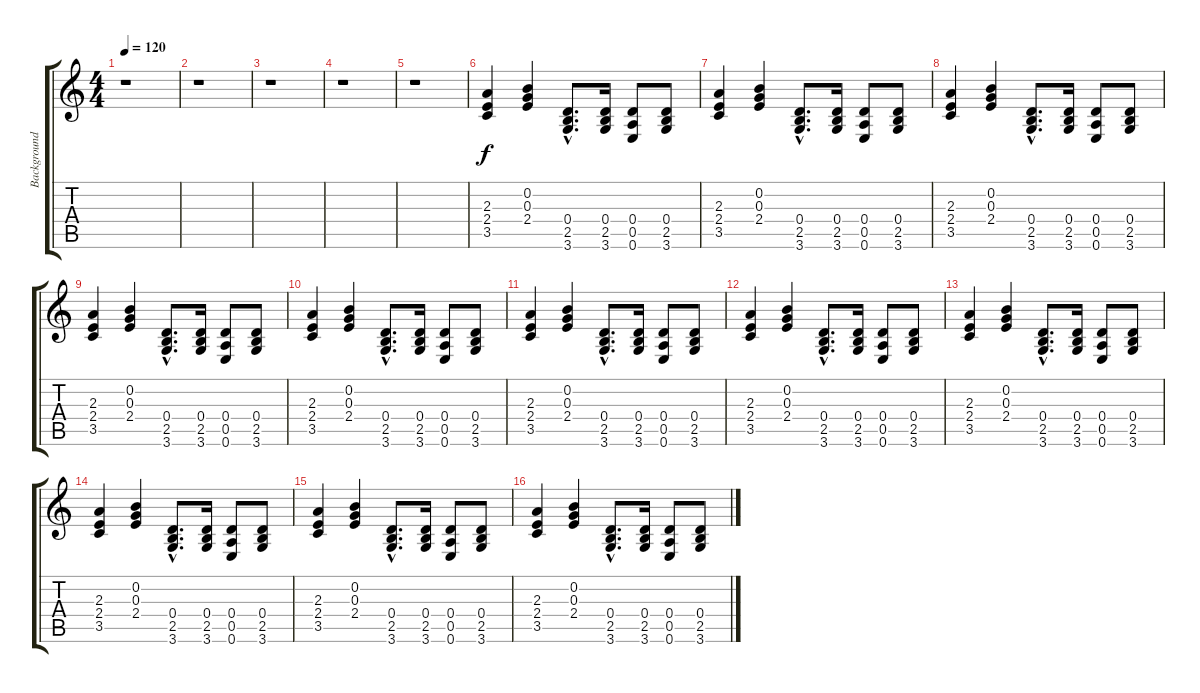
\track ("Background guitar 2" "Background") {instrument distortionguitar}
\staff {score tabs}
\tuning (E4 B3 G3 D3 A2 E2) {hide}
\ts (4 4)
\tempo 120
\clef g2
\ks c
r.1{dy f} |
r.1 |
r.1 |
r.1 |
r.1 |
(2.3 2.4 3.5).4 (0.2 0.3 2.4).4 (0.4{hac} 2.5{hac} 3.6{hac}).8{d} (0.4 2.5 3.6).16 (0.4 0.5 0.6).8 (0.4 2.5 3.6).8 |
(2.3 2.4 3.5).4 (0.2 0.3 2.4).4 (0.4{hac} 2.5{hac} 3.6{hac}).8{d} (0.4 2.5 3.6).16 (0.4 0.5 0.6).8 (0.4 2.5 3.6).8 |
(2.3 2.4 3.5).4 (0.2 0.3 2.4).4 (0.4{hac} 2.5{hac} 3.6{hac}).8{d} (0.4 2.5 3.6).16 (0.4 0.5 0.6).8 (0.4 2.5 3.6).8 |
(2.3 2.4 3.5).4 (0.2 0.3 2.4).4 (0.4{hac} 2.5{hac} 3.6{hac}).8{d} (0.4 2.5 3.6).16 (0.4 0.5 0.6).8 (0.4 2.5 3.6).8 |
(2.3 2.4 3.5).4 (0.2 0.3 2.4).4 (0.4{hac} 2.5{hac} 3.6{hac}).8{d} (0.4 2.5 3.6).16 (0.4 0.5 0.6).8 (0.4 2.5 3.6).8 |
(2.3 2.4 3.5).4 (0.2 0.3 2.4).4 (0.4{hac} 2.5{hac} 3.6{hac}).8{d} (0.4 2.5 3.6).16 (0.4 0.5 0.6).8 (0.4 2.5 3.6).8 |
(2.3 2.4 3.5).4 (0.2 0.3 2.4).4 (0.4{hac} 2.5{hac} 3.6{hac}).8{d} (0.4 2.5 3.6).16 (0.4 0.5 0.6).8 (0.4 2.5 3.6).8 |
(2.3 2.4 3.5).4 (0.2 0.3 2.4).4 (0.4{hac} 2.5{hac} 3.6{hac}).8{d} (0.4 2.5 3.6).16 (0.4 0.5 0.6).8 (0.4 2.5 3.6).8 |
(2.3 2.4 3.5).4 (0.2 0.3 2.4).4 (0.4{hac} 2.5{hac} 3.6{hac}).8{d} (0.4 2.5 3.6).16 (0.4 0.5 0.6).8 (0.4 2.5 3.6).8 |
(2.3 2.4 3.5).4 (0.2 0.3 2.4).4 (0.4{hac} 2.5{hac} 3.6{hac}).8{d} (0.4 2.5 3.6).16 (0.4 0.5 0.6).8 (0.4 2.5 3.6).8 |
(2.3 2.4 3.5).4 (0.2 0.3 2.4).4 (0.4{hac} 2.5{hac} 3.6{hac}).8{d} (0.4 2.5 3.6).16 (0.4 0.5 0.6).8 (0.4 2.5 3.6).8
